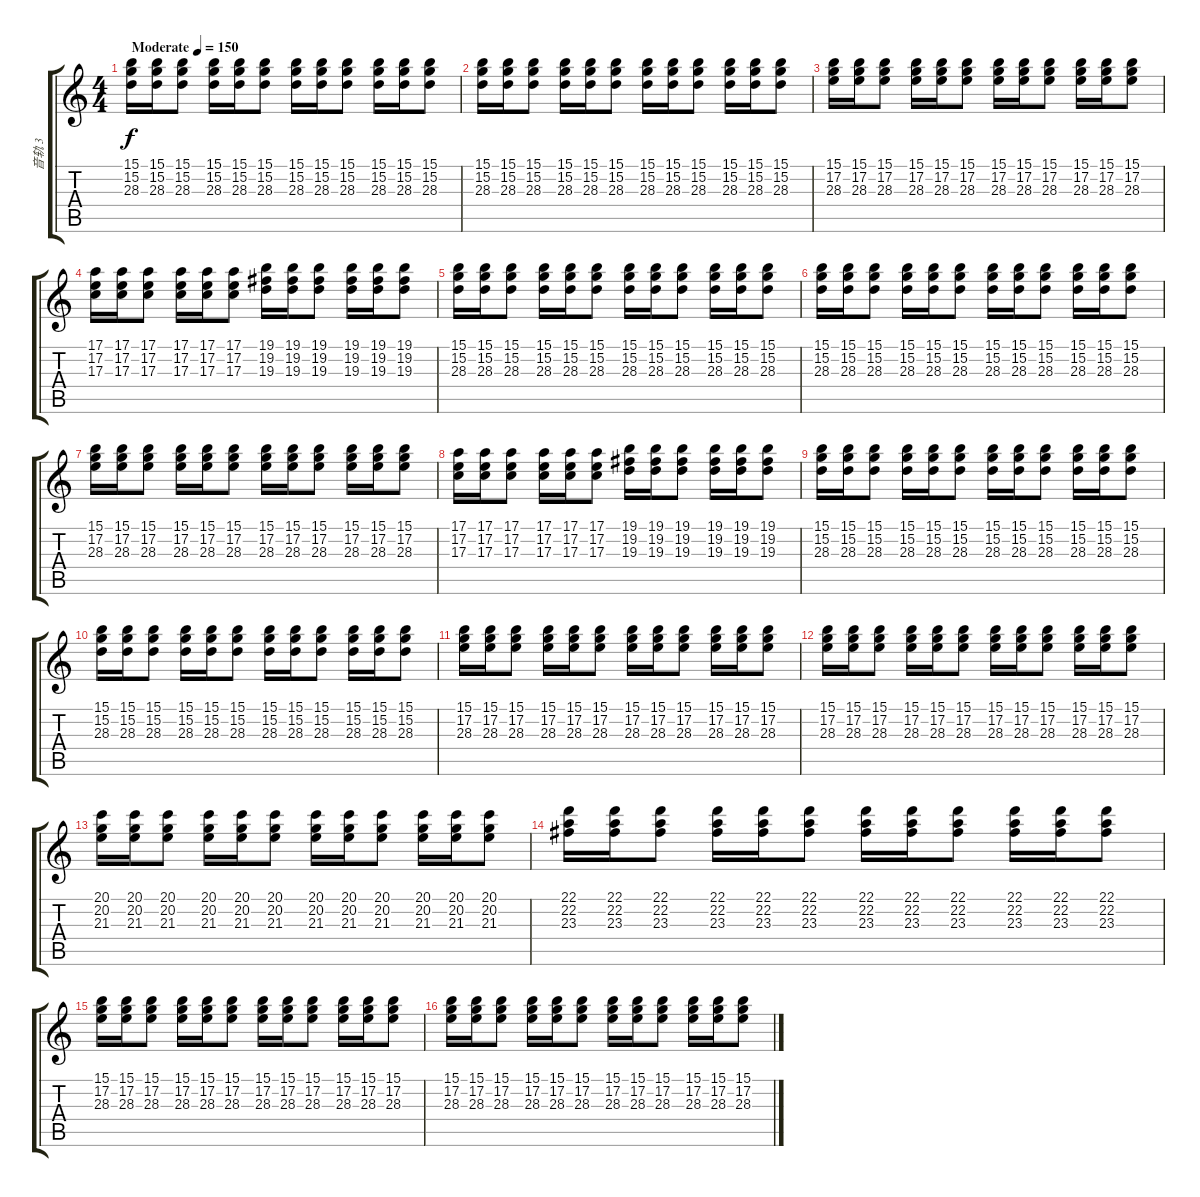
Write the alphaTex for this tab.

\track ("音轨 3" "音轨 3") {instrument stringensemble1}
\staff {score tabs}
\tuning (E4 B3 G3 D3 A2 E2) {hide}
\ts (4 4)
\tempo (150 "Moderate")
\clef g2
\ks c
(15.1 15.2 28.3).16{dy f instrument stringensemble1} (15.1 15.2 28.3).16 (15.1 15.2 28.3).8 (15.1 15.2 28.3).16 (15.1 15.2 28.3).16 (15.1 15.2 28.3).8 (15.1 15.2 28.3).16 (15.1 15.2 28.3).16 (15.1 15.2 28.3).8 (15.1 15.2 28.3).16 (15.1 15.2 28.3).16 (15.1 15.2 28.3).8 |
(15.1 15.2 28.3).16 (15.1 15.2 28.3).16 (15.1 15.2 28.3).8 (15.1 15.2 28.3).16 (15.1 15.2 28.3).16 (15.1 15.2 28.3).8 (15.1 15.2 28.3).16 (15.1 15.2 28.3).16 (15.1 15.2 28.3).8 (15.1 15.2 28.3).16 (15.1 15.2 28.3).16{txt ""} (15.1 15.2 28.3).8 |
(15.1 17.2 28.3).16 (15.1 17.2 28.3).16 (15.1 17.2 28.3).8 (15.1 17.2 28.3).16 (15.1 17.2 28.3).16 (15.1 17.2 28.3).8 (15.1 17.2 28.3).16 (15.1 17.2 28.3).16 (15.1 17.2 28.3).8 (15.1 17.2 28.3).16 (15.1 17.2 28.3).16 (15.1 17.2 28.3).8 |
(17.1 17.2 17.3).16 (17.1 17.2 17.3).16 (17.1 17.2 17.3).8 (17.1 17.2 17.3).16 (17.1 17.2 17.3).16 (17.1 17.2 17.3).8 (19.1 19.2 19.3).16 (19.1 19.2 19.3).16 (19.1 19.2 19.3).8 (19.1 19.2 19.3).16 (19.1 19.2 19.3).16 (19.1 19.2 19.3).8 |
(15.1 15.2 28.3).16 (15.1 15.2 28.3).16 (15.1 15.2 28.3).8 (15.1 15.2 28.3).16 (15.1 15.2 28.3).16 (15.1 15.2 28.3).8 (15.1 15.2 28.3).16 (15.1 15.2 28.3).16 (15.1 15.2 28.3).8 (15.1 15.2 28.3).16 (15.1 15.2 28.3).16 (15.1 15.2 28.3).8 |
(15.1 15.2 28.3).16 (15.1 15.2 28.3).16 (15.1 15.2 28.3).8 (15.1 15.2 28.3).16 (15.1 15.2 28.3).16 (15.1 15.2 28.3).8 (15.1 15.2 28.3).16 (15.1 15.2 28.3).16 (15.1 15.2 28.3).8 (15.1 15.2 28.3).16 (15.1 15.2 28.3).16 (15.1 15.2 28.3).8 |
(15.1 17.2 28.3).16 (15.1 17.2 28.3).16 (15.1 17.2 28.3).8 (15.1 17.2 28.3).16 (15.1 17.2 28.3).16 (15.1 17.2 28.3).8 (15.1 17.2 28.3).16 (15.1 17.2 28.3).16 (15.1 17.2 28.3).8 (15.1 17.2 28.3).16 (15.1 17.2 28.3).16 (15.1 17.2 28.3).8 |
(17.1 17.2 17.3).16 (17.1 17.2 17.3).16 (17.1 17.2 17.3).8 (17.1 17.2 17.3).16 (17.1 17.2 17.3).16 (17.1 17.2 17.3).8 (19.1 19.2 19.3).16 (19.1 19.2 19.3).16 (19.1 19.2 19.3).8 (19.1 19.2 19.3).16 (19.1 19.2 19.3).16 (19.1 19.2 19.3).8 |
(15.1 15.2 28.3).16 (15.1 15.2 28.3).16 (15.1 15.2 28.3).8 (15.1 15.2 28.3).16 (15.1 15.2 28.3).16 (15.1 15.2 28.3).8 (15.1 15.2 28.3).16 (15.1 15.2 28.3).16 (15.1 15.2 28.3).8 (15.1 15.2 28.3).16 (15.1 15.2 28.3).16 (15.1 15.2 28.3).8 |
(15.1 15.2 28.3).16 (15.1 15.2 28.3).16 (15.1 15.2 28.3).8 (15.1 15.2 28.3).16 (15.1 15.2 28.3).16 (15.1 15.2 28.3).8 (15.1 15.2 28.3).16 (15.1 15.2 28.3).16 (15.1 15.2 28.3).8 (15.1 15.2 28.3).16 (15.1 15.2 28.3).16 (15.1 15.2 28.3).8 |
(15.1 17.2 28.3).16 (15.1 17.2 28.3).16 (15.1 17.2 28.3).8 (15.1 17.2 28.3).16 (15.1 17.2 28.3).16 (15.1 17.2 28.3).8 (15.1 17.2 28.3).16 (15.1 17.2 28.3).16 (15.1 17.2 28.3).8 (15.1 17.2 28.3).16 (15.1 17.2 28.3).16 (15.1 17.2 28.3).8 |
(15.1 17.2 28.3).16 (15.1 17.2 28.3).16 (15.1 17.2 28.3).8 (15.1 17.2 28.3).16 (15.1 17.2 28.3).16 (15.1 17.2 28.3).8 (15.1 17.2 28.3).16 (15.1 17.2 28.3).16 (15.1 17.2 28.3).8 (15.1 17.2 28.3).16 (15.1 17.2 28.3).16 (15.1 17.2 28.3).8 |
(20.1 20.2 21.3).16 (20.1 20.2 21.3).16 (20.1 20.2 21.3).8 (20.1 20.2 21.3).16 (20.1 20.2 21.3).16 (20.1 20.2 21.3).8 (20.1 20.2 21.3).16 (20.1 20.2 21.3).16 (20.1 20.2 21.3).8 (20.1 20.2 21.3).16 (20.1 20.2 21.3).16 (20.1 20.2 21.3).8 |
(22.1 22.2 23.3).16 (22.1 22.2 23.3).16 (22.1 22.2 23.3).8 (22.1 22.2 23.3).16 (22.1 22.2 23.3).16 (22.1 22.2 23.3).8 (22.1 22.2 23.3).16 (22.1 22.2 23.3).16 (22.1 22.2 23.3).8 (22.1 22.2 23.3).16 (22.1 22.2 23.3).16 (22.1 22.2 23.3).8 |
(15.1 17.2 28.3).16 (15.1 17.2 28.3).16 (15.1 17.2 28.3).8 (15.1 17.2 28.3).16 (15.1 17.2 28.3).16 (15.1 17.2 28.3).8 (15.1 17.2 28.3).16 (15.1 17.2 28.3).16 (15.1 17.2 28.3).8 (15.1 17.2 28.3).16 (15.1 17.2 28.3).16 (15.1 17.2 28.3).8 |
(15.1 17.2 28.3).16 (15.1 17.2 28.3).16 (15.1 17.2 28.3).8 (15.1 17.2 28.3).16 (15.1 17.2 28.3).16 (15.1 17.2 28.3).8 (15.1 17.2 28.3).16 (15.1 17.2 28.3).16 (15.1 17.2 28.3).8 (15.1 17.2 28.3).16 (15.1 17.2 28.3).16 (15.1 17.2 28.3).8
